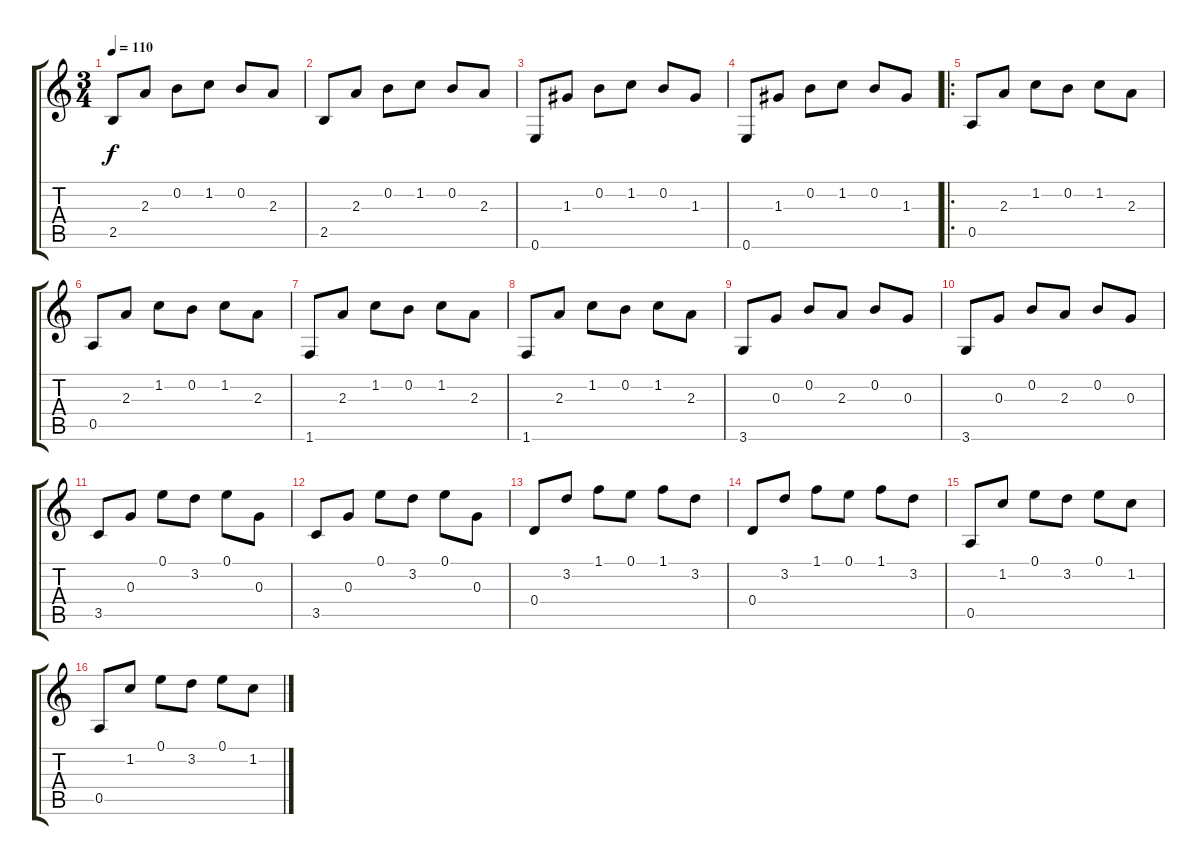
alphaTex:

\track "" {instrument acousticguitarnylon}
\staff {score tabs}
\tuning (E4 B3 G3 D3 A2 E2) {hide}
\ts (3 4)
\tempo 110
\clef g2
\ks c
2.5.8{dy f instrument acousticguitarnylon} 2.3.8 0.2.8 1.2.8 0.2.8 2.3.8 |
2.5.8 2.3.8 0.2.8 1.2.8 0.2.8 2.3.8 |
0.6.8 1.3.8 0.2.8 1.2.8 0.2.8 1.3.8 |
0.6.8 1.3.8 0.2.8 1.2.8 0.2.8 1.3.8 |
\ro
0.5.8 2.3.8 1.2.8 0.2.8 1.2.8 2.3.8 |
0.5.8 2.3.8 1.2.8 0.2.8 1.2.8 2.3.8 |
1.6.8 2.3.8 1.2.8 0.2.8 1.2.8 2.3.8 |
1.6.8 2.3.8 1.2.8 0.2.8 1.2.8 2.3.8 |
3.6.8 0.3.8 0.2.8 2.3.8 0.2.8 0.3.8 |
3.6.8 0.3.8 0.2.8 2.3.8 0.2.8 0.3.8 |
3.5.8 0.3.8 0.1.8 3.2.8 0.1.8 0.3.8 |
3.5.8 0.3.8 0.1.8 3.2.8 0.1.8 0.3.8 |
0.4.8 3.2.8 1.1.8 0.1.8 1.1.8 3.2.8 |
0.4.8 3.2.8 1.1.8 0.1.8 1.1.8 3.2.8 |
0.5.8 1.2.8 0.1.8 3.2.8 0.1.8 1.2.8 |
0.5.8 1.2.8 0.1.8 3.2.8 0.1.8 1.2.8
